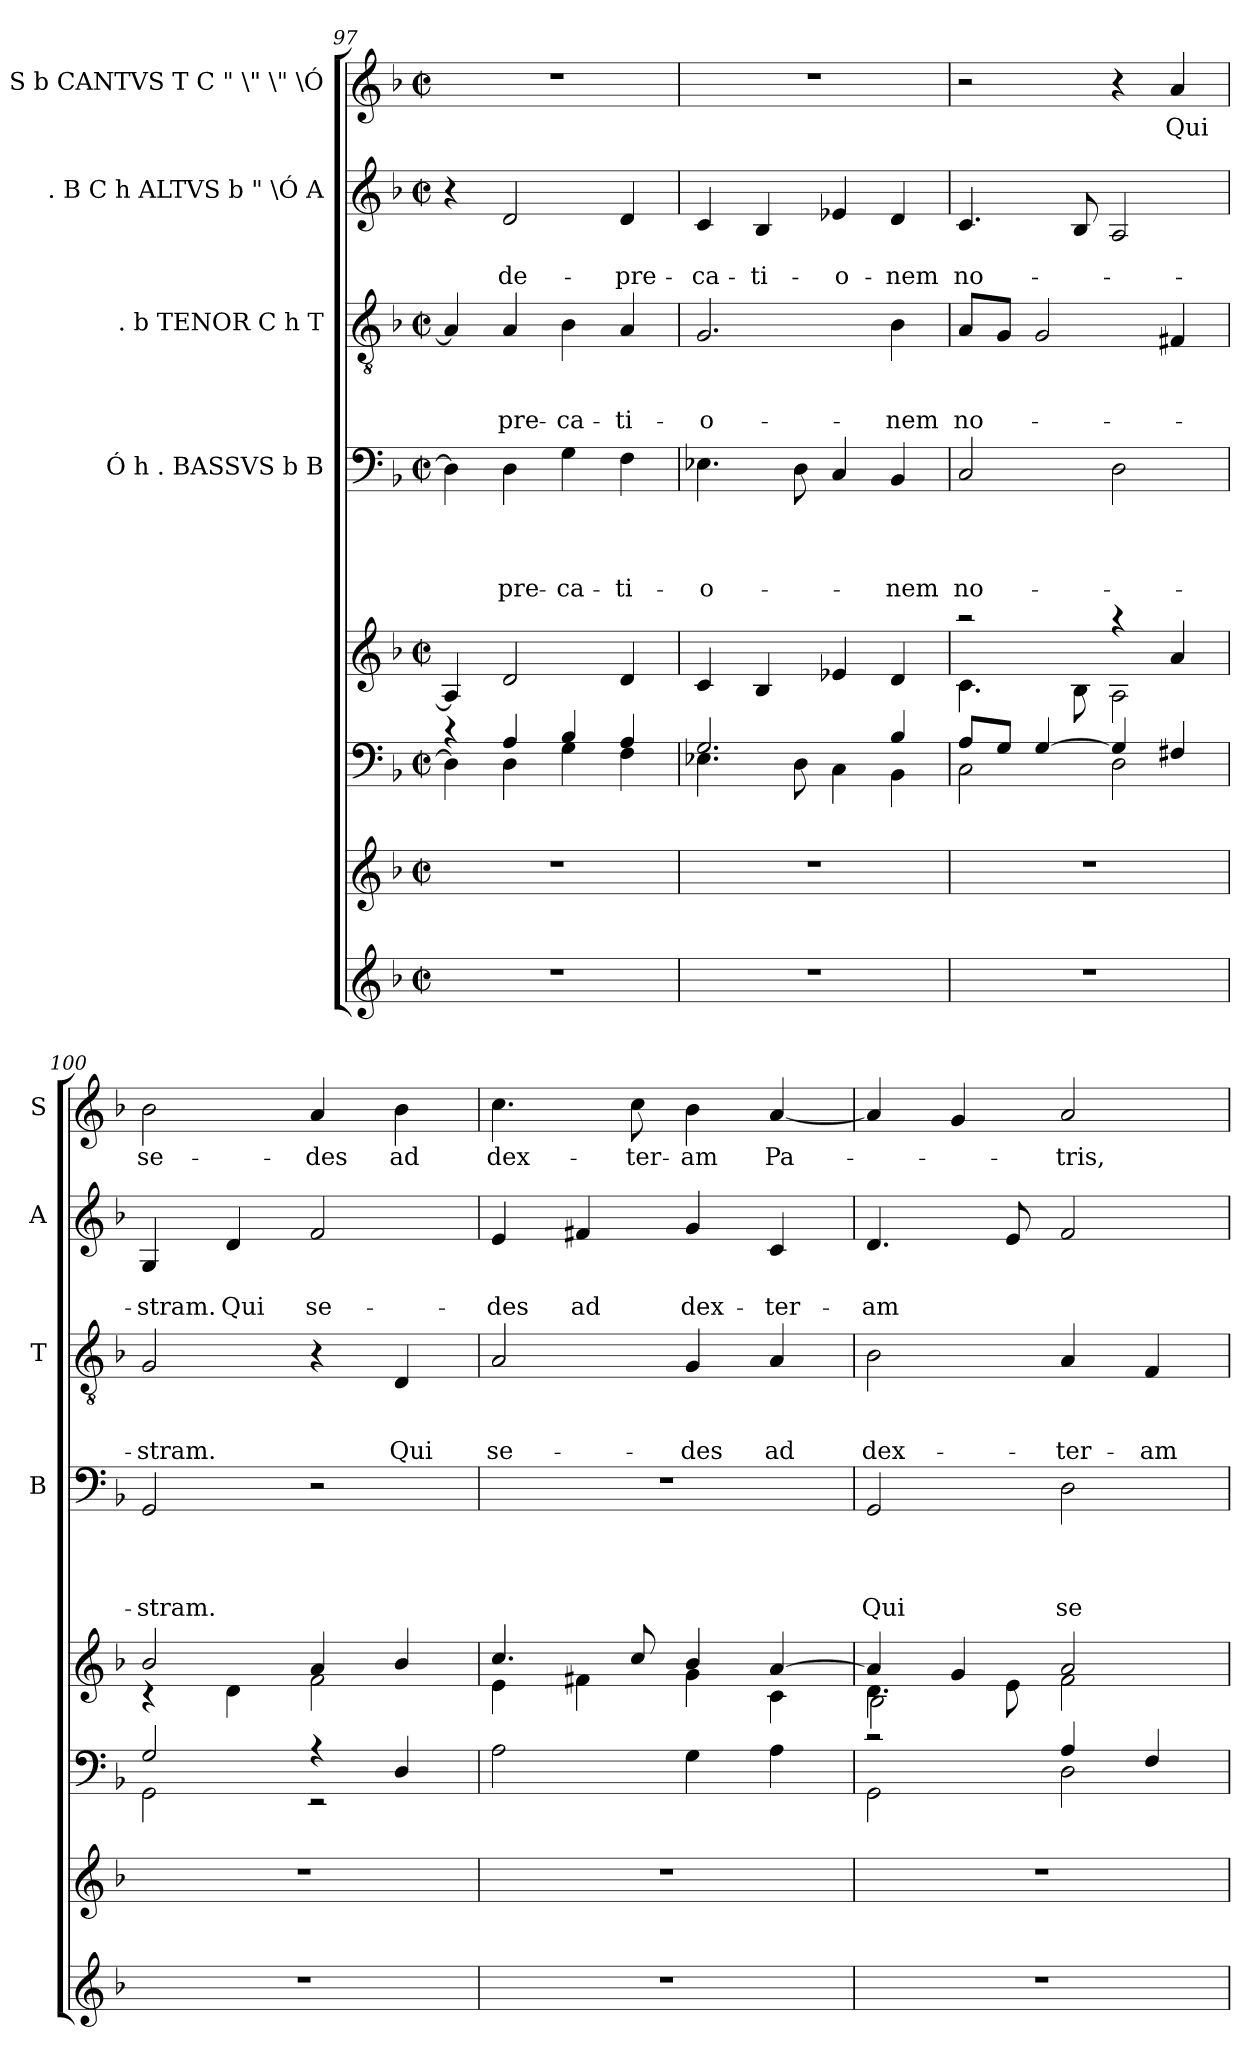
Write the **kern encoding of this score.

**kern	**kern	**kern	**kern	**kern	**text	**text	**text	**text	**kern	**text	**text	**text	**kern	**text	**text	**kern	**text
*part8	*part7	*part6	*part5	*part4	*part4	*part4	*part4	*part4	*part3	*part3	*part3	*part3	*part2	*part2	*part2	*part1	*part1
*staff8	*staff7	*staff6	*staff5	*staff4	*staff4	*staff4	*staff4	*staff4	*staff3	*staff3	*staff3	*staff3	*staff2	*staff2	*staff2	*staff1	*staff1
*	*	*	*	*I"Ó h . BASSVS b B	*	*	*	*	*I". b TENOR C h T	*	*	*	*I". B C h ALTVS b " \Ó A	*	*	*I"h . S b CANTVS T C " \" \" \Ó	*
*	*	*	*	*I'B	*	*	*	*	*I'T	*	*	*	*I'A	*	*	*I'S	*
*clefG2	*clefG2	*clefF4	*clefG2	*clefF4	*	*	*	*	*clefGv2	*	*	*	*clefG2	*	*	*clefG2	*
*k[b-]	*k[b-]	*k[b-]	*k[b-]	*k[b-]	*	*	*	*	*k[b-]	*	*	*	*k[b-]	*	*	*k[b-]	*
*F:	*F:	*F:	*F:	*F:	*	*	*	*	*F:	*	*	*	*F:	*	*	*F:	*
*M2/2	*M2/2	*M2/2	*M2/2	*M2/2	*	*	*	*	*M2/2	*	*	*	*M2/2	*	*	*M2/2	*
*met(c|)	*met(c|)	*met(c|)	*met(c|)	*met(c|)	*	*	*	*	*met(c|)	*	*	*	*met(c|)	*	*	*met(c|)	*
=97	=97	=97	=97	=97	=97	=97	=97	=97	=97	=97	=97	=97	=97	=97	=97	=97	=97
*	*	*^	*	*	*	*	*	*	*	*	*	*	*	*	*	*	*
1r	1r	4rc	4D\]	4A/]	4D\]	.	.	.	.	4A/]	.	.	.	4r	.	.	1r	.
!	!	!	!	!	!	!	!	!	!LO:LY:b	!	!	!	!LO:LY:b	!	!	!LO:LY:b	!	!
.	.	4A/	4D\	2d/	4D\	.	.	.	-pre-	4A/	.	.	-pre-	2d/	.	de-	.	.
!	!	!	!	!	!	!	!	!	!LO:LY:b	!	!	!	!LO:LY:b	!	!	!	!	!
.	.	4B-/	4G\	.	4G\	.	.	.	-ca-	4B-\	.	.	-ca-	.	.	.	.	.
!	!	!	!	!	!	!	!	!	!LO:LY:b	!	!	!	!LO:LY:b	!	!	!LO:LY:b	!	!
.	.	4A/	4F\	4d/	4F\	.	.	.	-ti-	4A/	.	.	-ti-	4d/	.	-pre-	.	.
=98	=98	=98	=98	=98	=98	=98	=98	=98	=98	=98	=98	=98	=98	=98	=98	=98	=98	=98
!	!	!	!	!	!	!	!	!	!LO:LY:b	!	!	!	!LO:LY:b	!	!	!LO:LY:b	!	!
1r	1r	2.G/	4.E-X\	4c/	4.E-X\	.	.	.	-o-	2.G/	.	.	-o-	4c/	.	-ca-	1r	.
!	!	!	!	!	!	!	!	!	!	!	!	!	!	!	!	!LO:LY:b	!	!
.	.	.	.	4B-/	.	.	.	.	.	.	.	.	.	4B-/	.	-ti-	.	.
.	.	.	8D\	.	8D\	.	.	.	.	.	.	.	.	.	.	.	.	.
!	!	!	!	!	!	!	!	!	!	!	!	!	!	!	!	!LO:LY:b	!	!
.	.	.	4C\	4e-X/	4C/	.	.	.	.	.	.	.	.	4e-X/	.	-o-	.	.
!	!	!	!	!	!	!	!	!	!LO:LY:b	!	!	!	!LO:LY:b	!	!	!LO:LY:b	!	!
.	.	4B-/	4BB-\	4d/	4BB-/	.	.	.	-nem	4B-\	.	.	-nem	4d/	.	-nem	.	.
=99	=99	=99	=99	=99	=99	=99	=99	=99	=99	=99	=99	=99	=99	=99	=99	=99	=99	=99
*	*	*	*	*^	*	*	*	*	*	*	*	*	*	*	*	*	*	*
!	!	!	!	!	!	!	!	!	!	!LO:LY:b	!	!	!	!LO:LY:b	!	!	!LO:LY:b	!	!
1r	1r	8A/L	2C\	2raa	4.c\	2C/	.	.	.	no-	8A/L	.	.	no-	4.c/	.	no-	2r	.
.	.	8G/J	.	.	.	.	.	.	.	.	8G/J	.	.	.	.	.	.	.	.
.	.	[>4G/	.	.	.	.	.	.	.	.	2G/	.	.	.	.	.	.	.	.
.	.	.	.	.	8B-\	.	.	.	.	.	.	.	.	.	8B-/	.	.	.	.
.	.	4G/]	2D\	4raa	2A\	2D\	.	.	.	.	.	.	.	.	2A/	.	.	4r	.
!	!	!	!	!	!	!	!	!	!	!	!	!	!	!	!	!	!	!	!LO:LY:b
.	.	4F#X/	.	4a/	.	.	.	.	.	.	4F#X/	.	.	.	.	.	.	4a/	Qui
!!LO:LB:g=z
=100	=100	=100	=100	=100	=100	=100	=100	=100	=100	=100	=100	=100	=100	=100	=100	=100	=100	=100	=100
!	!	!	!	!	!	!	!	!	!	!LO:LY:b	!	!	!	!LO:LY:b	!	!	!LO:LY:b	!	!LO:LY:b
1r	1r	2G/	2GG\	2b-/	4rc	2GG/	.	.	.	-stram.	2G/	.	.	-stram.	4G/	.	-stram.	2b-\	se-
!	!	!	!	!	!	!	!	!	!	!	!	!	!	!	!	!	!LO:LY:b	!	!
.	.	.	.	.	4d\	.	.	.	.	.	.	.	.	.	4d/	.	Qui	.	.
!	!	!	!	!	!	!	!	!	!	!	!	!	!	!	!	!	!LO:LY:b	!	!LO:LY:b
.	.	4rA	2rEE	4a/	2f\	2r	.	.	.	.	4r	.	.	.	2f/	.	se-	4a/	-des
!	!	!	!	!	!	!	!	!	!	!	!	!	!	!LO:LY:b	!	!	!	!	!LO:LY:b
.	.	4D/	.	4b-/	.	.	.	.	.	.	4D/	.	.	Qui	.	.	.	4b-\	ad
*	*	*v	*v	*	*	*	*	*	*	*	*	*	*	*	*	*	*	*	*
=101	=101	=101	=101	=101	=101	=101	=101	=101	=101	=101	=101	=101	=101	=101	=101	=101	=101	=101
!	!	!	!	!	!	!	!	!	!	!	!	!	!LO:LY:b	!	!	!LO:LY:b	!	!LO:LY:b
1r	1r	2A\	4.cc/	4e\	1r	.	.	.	.	2A/	.	.	se-	4e/	.	-des	4.cc\	dex-
!	!	!	!	!	!	!	!	!	!	!	!	!	!	!	!	!LO:LY:b	!	!
.	.	.	.	4f#X\	.	.	.	.	.	.	.	.	.	4f#X/	.	ad	.	.
!	!	!	!	!	!	!	!	!	!	!	!	!	!	!	!	!	!	!LO:LY:b
.	.	.	8cc/	.	.	.	.	.	.	.	.	.	.	.	.	.	8cc\	-ter-
!	!	!	!	!	!	!	!	!	!	!	!	!	!LO:LY:b	!	!	!LO:LY:b	!	!LO:LY:b:rj
.	.	4G\	4b-/	4g\	.	.	.	.	.	4G/	.	.	-des	4g/	.	dex-	4b-\	-am
!	!	!	!	!	!	!	!	!	!	!	!	!	!LO:LY:b	!	!	!LO:LY:b	!	!LO:LY:b
.	.	4A\	[>4a/	4c\	.	.	.	.	.	4A/	.	.	ad	4c/	.	-ter-	[<4a/	Pa-
=102	=102	=102	=102	=102	=102	=102	=102	=102	=102	=102	=102	=102	=102	=102	=102	=102	=102	=102
*	*	*^	*	*^	*	*	*	*	*	*	*	*	*	*	*	*	*	*
!	!	!	!	!	!	!	!	!	!	!	!LO:LY:b	!	!	!	!LO:LY:b	!	!	!LO:LY:b	!	!
1r	1r	2rc	2GG\	4a/]	4.d\	2B-\	2GG/	.	.	.	Qui	2B-\	.	.	dex-	4.d/	.	-am	4a/]	.
.	.	.	.	4g/	.	.	.	.	.	.	.	.	.	.	.	.	.	.	4g/	.
.	.	.	.	.	8e\	.	.	.	.	.	.	.	.	.	.	8e/	.	.	.	.
!	!	!	!	!	!	!	!	!	!	!	!LO:LY:b	!	!	!	!LO:LY:b	!	!	!	!	!LO:LY:b
.	.	4A/	2D\	2a/	2f\	2ryy	2D\	.	.	.	se-	4A/	.	.	-ter-	2f/	.	.	2a/	-tris,
!	!	!	!	!	!	!	!	!	!	!	!	!	!	!	!LO:LY:b	!	!	!	!	!
.	.	4F/	.	.	.	.	.	.	.	.	.	4F/	.	.	-am	.	.	.	.	.
*	*	*v	*v	*	*	*	*	*	*	*	*	*	*	*	*	*	*	*	*	*
*	*	*	*v	*v	*v	*	*	*	*	*	*	*	*	*	*	*	*	*	*
=	=	=	=	=	=	=	=	=	=	=	=	=	=	=	=	=	=
*-	*-	*-	*-	*-	*-	*-	*-	*-	*-	*-	*-	*-	*-	*-	*-	*-	*-
